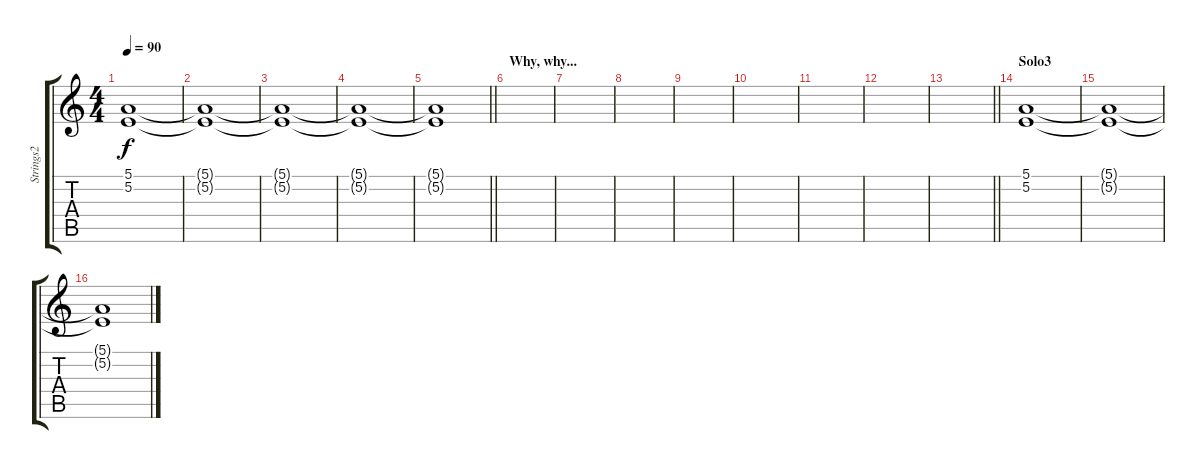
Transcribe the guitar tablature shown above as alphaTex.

\track ("Strings2" "Strings2") {instrument synthstrings1}
\staff {score tabs}
\tuning (E4 B3 G3 D3 A2 E2) {hide}
\ts (4 4)
\tempo 90
\clef g2
\ks c
(5.1{t} 5.2{t}).1{dy f} |
(5.1{t} 5.2{t}).1 |
(5.1{t} 5.2{t}).1 |
(5.1{t} 5.2{t}).1 |
\barLineRight lightlight
(5.1{t} 5.2{t}).1 |
\section ("" "Why, why...")
|
|
|
|
|
|
|
\barLineRight lightlight
|
\section ("" "Solo3")
(5.1 5.2).1 |
(5.1{t} 5.2{t}).1 |
(5.1{t} 5.2{t}).1
